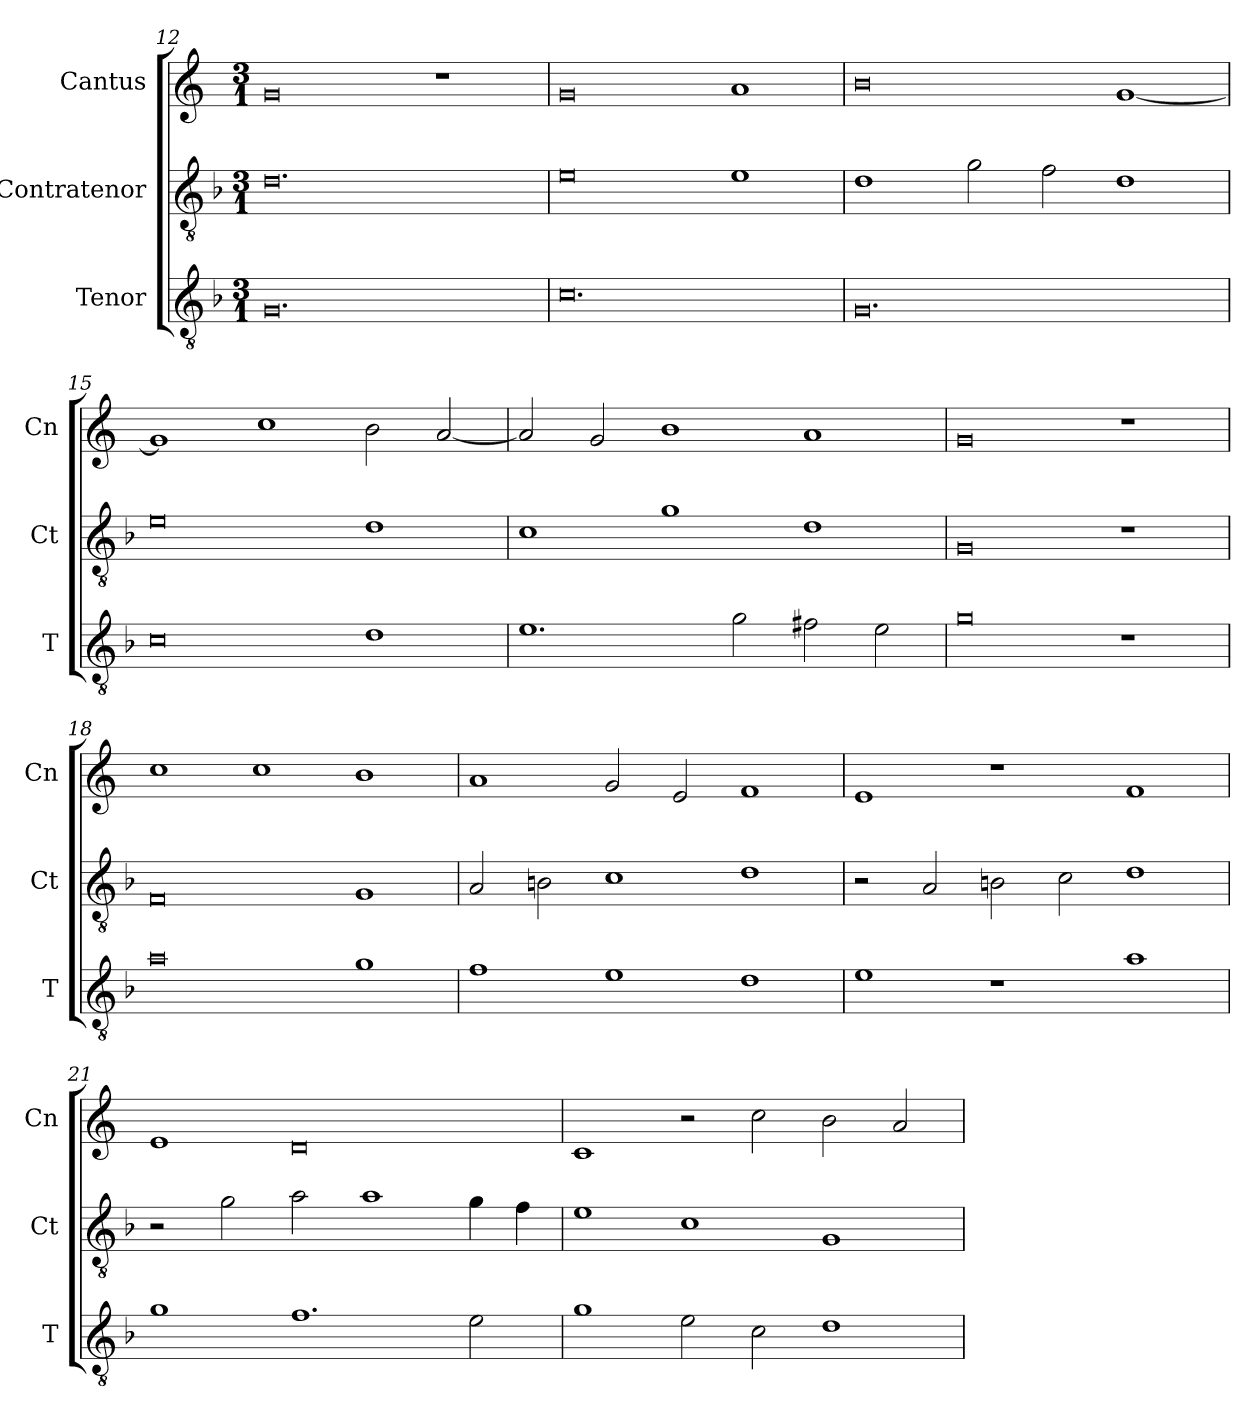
**kern	**kern	**kern
*part3	*part2	*part1
*staff3	*staff2	*staff1
*I"Tenor	*I"Contratenor	*I"Cantus
*I'T	*I'Ct	*I'Cn
*clefGv2	*clefGv2	*clefG2
*k[b-]	*k[b-]	*k[]
*M3/1	*M3/1	*M3/1
=12	=12	=12
0.G	0.d	0g
.	.	1r
=13	=13	=13
0.c	0e	0g
.	1e	1a
=14	=14	=14
0.G	1d	0b
.	2g\	.
.	2f\	.
.	1d	[1g
=15	=15	=15
0c	0e	1g]
.	.	1cc
1d	1d	2b\
.	.	[2a/
=16	=16	=16
1.e	1c	2a/]
.	.	2g/
.	1g	1b
2g\	.	.
2f#X\	1d	1a
2e\	.	.
=17	=17	=17
0g	0G	0g
1r	1r	1r
=18	=18	=18
0a	0F	1cc
.	.	1cc
1g	1G	1b
=19	=19	=19
1f	2A/	1a
.	2B\	.
1e	1c	2g/
.	.	2e/
1d	1d	1f
=20	=20	=20
1e	2r	1e
.	2A/	.
1r	2B\	1r
.	2c\	.
1a	1d	1f
=21	=21	=21
1g	2r	1e
.	2g\	.
1.f	2a\	0d
.	1a	.
2e\	4g\	.
.	4f\	.
=22	=22	=22
1g	1e	1c
2e\	1c	2r
2c\	.	2cc\
1d	1G	2b\
.	.	2a/
=	=	=
*-	*-	*-
